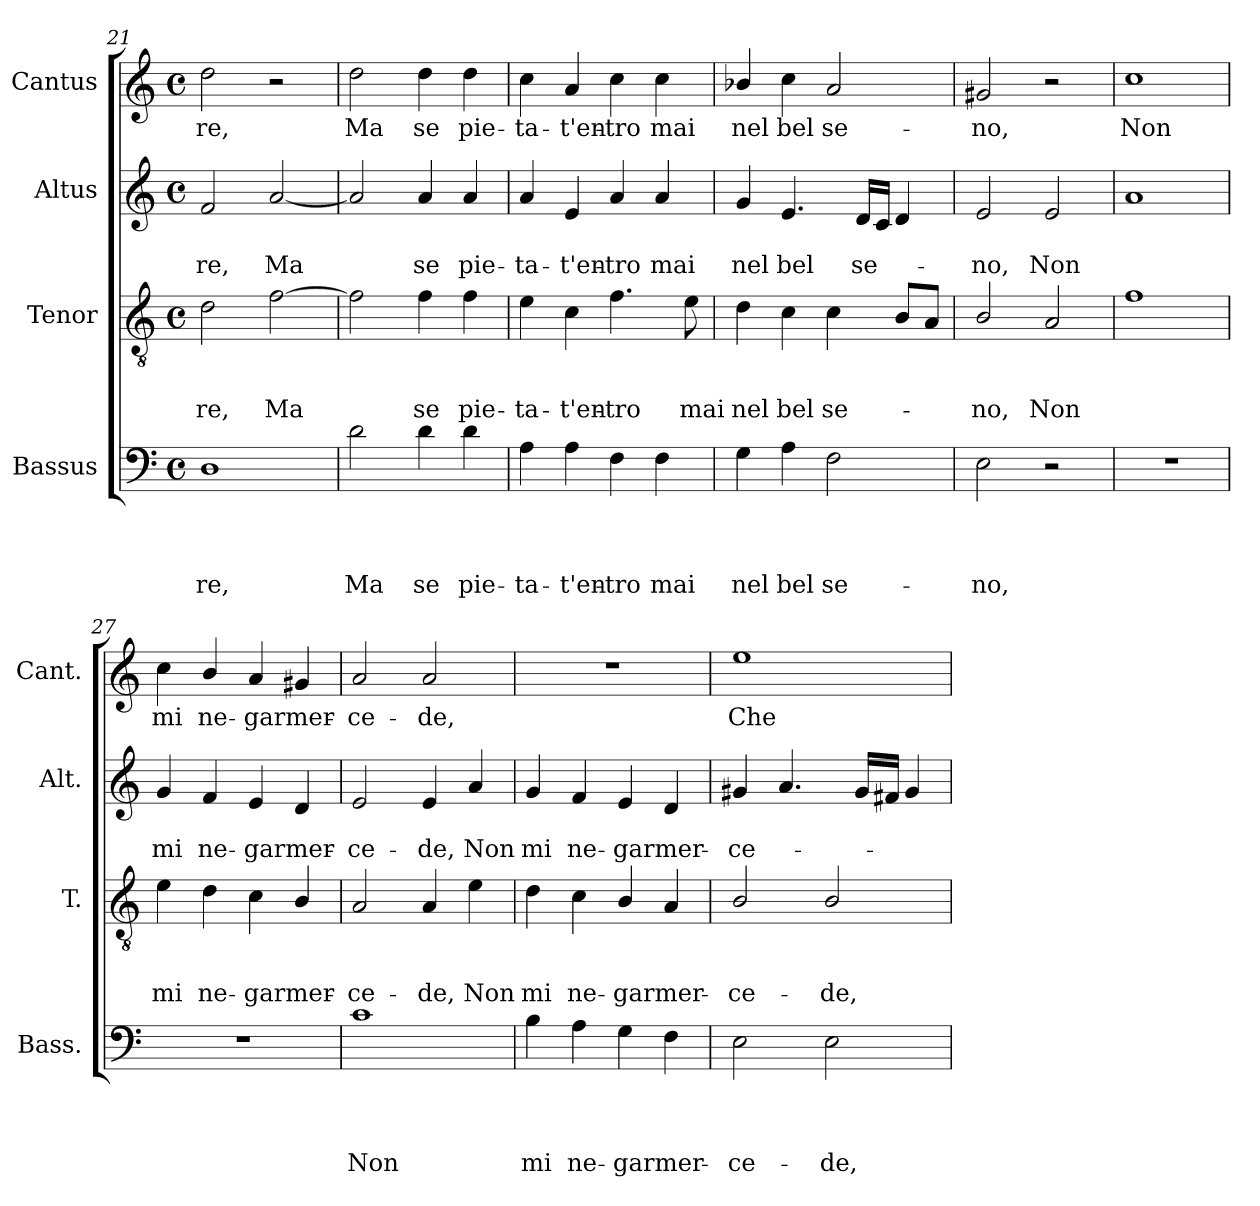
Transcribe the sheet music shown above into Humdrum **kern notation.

**kern	**text	**text	**text	**text	**kern	**text	**text	**text	**kern	**text	**text	**kern	**text
*part4	*part4	*part4	*part4	*part4	*part3	*part3	*part3	*part3	*part2	*part2	*part2	*part1	*part1
*staff4	*staff4	*staff4	*staff4	*staff4	*staff3	*staff3	*staff3	*staff3	*staff2	*staff2	*staff2	*staff1	*staff1
*I"Bassus	*	*	*	*	*I"Tenor	*	*	*	*I"Altus	*	*	*I"Cantus	*
*I'Bass.	*	*	*	*	*I'T.	*	*	*	*I'Alt.	*	*	*I'Cant.	*
*clefF4	*	*	*	*	*clefGv2	*	*	*	*clefG2	*	*	*clefG2	*
*k[]	*	*	*	*	*k[]	*	*	*	*k[]	*	*	*k[]	*
*C:	*	*	*	*	*C:	*	*	*	*C:	*	*	*C:	*
*M4/4	*	*	*	*	*M4/4	*	*	*	*M4/4	*	*	*M4/4	*
*met(c)	*	*	*	*	*met(c)	*	*	*	*met(c)	*	*	*met(c)	*
=21	=21	=21	=21	=21	=21	=21	=21	=21	=21	=21	=21	=21	=21
!	!	!	!	!LO:LY:b	!	!	!	!LO:LY:b	!	!	!LO:LY:b	!	!LO:LY:b
1D	.	.	.	-re,	2d\	.	.	-re,	2f/	.	-re,	2dd\	-re,
!	!	!	!	!	!	!	!	!LO:LY:b	!	!	!LO:LY:b	!	!
.	.	.	.	.	[>2f\	.	.	Ma	[<2a/	.	Ma	2r	.
=22	=22	=22	=22	=22	=22	=22	=22	=22	=22	=22	=22	=22	=22
!	!	!	!	!LO:LY:b	!	!	!	!	!	!	!	!	!LO:LY:b
2d\	.	.	.	Ma	2f\]	.	.	.	2a/]	.	.	2dd\	Ma
!	!	!	!	!LO:LY:b	!	!	!	!LO:LY:b	!	!	!LO:LY:b	!	!LO:LY:b
4d\	.	.	.	se	4f\	.	.	se	4a/	.	se	4dd\	se
!	!	!	!	!LO:LY:b	!	!	!	!LO:LY:b	!	!	!LO:LY:b	!	!LO:LY:b
4d\	.	.	.	pie-	4f\	.	.	pie-	4a/	.	pie-	4dd\	pie-
=23	=23	=23	=23	=23	=23	=23	=23	=23	=23	=23	=23	=23	=23
!	!	!	!	!LO:LY:b	!	!	!	!LO:LY:b	!	!	!LO:LY:b	!	!LO:LY:b
4A\	.	.	.	-ta-	4e\	.	.	-ta-	4a/	.	-ta-	4cc\	-ta-
!	!	!	!	!LO:LY:b	!	!	!	!LO:LY:b	!	!	!LO:LY:b	!	!LO:LY:b
4A\	.	.	.	-t'en-	4c\	.	.	-t'en-	4e/	.	-t'en-	4a/	-t'en-
!	!	!	!	!LO:LY:b	!	!	!	!LO:LY:b	!	!	!LO:LY:b	!	!LO:LY:b
4F\	.	.	.	-tro	4.f\	.	.	-tro	4a/	.	-tro	4cc\	-tro
!	!	!	!	!LO:LY:b	!	!	!	!	!	!	!LO:LY:b	!	!LO:LY:b
4F\	.	.	.	mai	.	.	.	.	4a/	.	mai	4cc\	mai
!	!	!	!	!	!	!	!	!LO:LY:b	!	!	!	!	!
.	.	.	.	.	8e\	.	.	mai	.	.	.	.	.
=24	=24	=24	=24	=24	=24	=24	=24	=24	=24	=24	=24	=24	=24
!	!	!	!	!LO:LY:b	!	!	!	!LO:LY:b	!	!	!LO:LY:b	!	!LO:LY:b
4G\	.	.	.	nel	4d\	.	.	nel	4g/	.	nel	4b-X/	nel
!	!	!	!	!LO:LY:b	!	!	!	!LO:LY:b	!	!	!LO:LY:b	!	!LO:LY:b
4A\	.	.	.	bel	4c\	.	.	bel	4.e/	.	bel	4cc\	bel
!	!	!	!	!LO:LY:b	!	!	!	!LO:LY:b	!	!	!	!	!LO:LY:b
2F\	.	.	.	se-	4c\	.	.	se-	.	.	.	2a/	se-
!	!	!	!	!	!	!	!	!	!	!	!LO:LY:b	!	!
.	.	.	.	.	.	.	.	.	16d/LL	.	se-	.	.
.	.	.	.	.	.	.	.	.	16c/JJ	.	.	.	.
.	.	.	.	.	8B/L	.	.	.	4d/	.	.	.	.
.	.	.	.	.	8A/J	.	.	.	.	.	.	.	.
!!LO:LB:g=z
=25	=25	=25	=25	=25	=25	=25	=25	=25	=25	=25	=25	=25	=25
!	!	!	!	!LO:LY:b	!	!	!	!LO:LY:b	!	!	!LO:LY:b	!	!LO:LY:b
2E\	.	.	.	-no,	2B/	.	.	-no,	2e/	.	-no,	2g#X/	-no,
!	!	!	!	!	!	!	!	!LO:LY:b	!	!	!LO:LY:b	!	!
2r	.	.	.	.	2A/	.	.	Non	2e/	.	Non	2r	.
=26	=26	=26	=26	=26	=26	=26	=26	=26	=26	=26	=26	=26	=26
!	!	!	!	!	!	!	!	!	!	!	!	!	!LO:LY:b
1r	.	.	.	.	1f	.	.	.	1a	.	.	1cc	Non
=27	=27	=27	=27	=27	=27	=27	=27	=27	=27	=27	=27	=27	=27
!	!	!	!	!	!	!	!	!LO:LY:b	!	!	!LO:LY:b	!	!LO:LY:b
1r	.	.	.	.	4e\	.	.	mi	4g/	.	mi	4cc\	mi
!	!	!	!	!	!	!	!	!LO:LY:b	!	!	!LO:LY:b	!	!LO:LY:b
.	.	.	.	.	4d\	.	.	ne-	4f/	.	ne-	4b/	ne-
!	!	!	!	!	!	!	!	!LO:LY:b	!	!	!LO:LY:b	!	!LO:LY:b
.	.	.	.	.	4c\	.	.	-garmer-	4e/	.	-garmer-	4a/	-garmer-
.	.	.	.	.	4B/	.	.	.	4d/	.	.	4g#X/	.
=28	=28	=28	=28	=28	=28	=28	=28	=28	=28	=28	=28	=28	=28
!	!	!	!	!LO:LY:b	!	!	!	!LO:LY:b	!	!	!LO:LY:b	!	!LO:LY:b
1c	.	.	.	Non	2A/	.	.	-ce-	2e/	.	-ce-	2a/	-ce-
!	!	!	!	!	!	!	!	!LO:LY:b	!	!	!LO:LY:b	!	!LO:LY:b
.	.	.	.	.	4A/	.	.	-de,	4e/	.	-de,	2a/	-de,
!	!	!	!	!	!	!	!	!LO:LY:b	!	!	!LO:LY:b	!	!
.	.	.	.	.	4e\	.	.	Non	4a/	.	Non	.	.
=29	=29	=29	=29	=29	=29	=29	=29	=29	=29	=29	=29	=29	=29
!	!	!	!	!LO:LY:b	!	!	!	!LO:LY:b	!	!	!LO:LY:b	!	!
4B\	.	.	.	mi	4d\	.	.	mi	4g/	.	mi	1r	.
!	!	!	!	!LO:LY:b	!	!	!	!LO:LY:b	!	!	!LO:LY:b	!	!
4A\	.	.	.	ne-	4c\	.	.	ne-	4f/	.	ne-	.	.
!	!	!	!	!LO:LY:b	!	!	!	!LO:LY:b	!	!	!LO:LY:b	!	!
4G\	.	.	.	-garmer-	4B/	.	.	-garmer-	4e/	.	-garmer-	.	.
4F\	.	.	.	.	4A/	.	.	.	4d/	.	.	.	.
=30	=30	=30	=30	=30	=30	=30	=30	=30	=30	=30	=30	=30	=30
!	!	!	!	!LO:LY:b	!	!	!	!LO:LY:b	!	!	!LO:LY:b	!	!LO:LY:b
2E\	.	.	.	-ce-	2B/	.	.	-ce-	4g#X/	.	-ce-	1ee	Che
.	.	.	.	.	.	.	.	.	4.a/	.	.	.	.
!	!	!	!	!LO:LY:b	!	!	!	!LO:LY:b	!	!	!	!	!
2E\	.	.	.	-de,	2B/	.	.	-de,	.	.	.	.	.
.	.	.	.	.	.	.	.	.	16g#/LL	.	.	.	.
.	.	.	.	.	.	.	.	.	16f#X/JJ	.	.	.	.
.	.	.	.	.	.	.	.	.	4g#/	.	.	.	.
=	=	=	=	=	=	=	=	=	=	=	=	=	=
*-	*-	*-	*-	*-	*-	*-	*-	*-	*-	*-	*-	*-	*-
